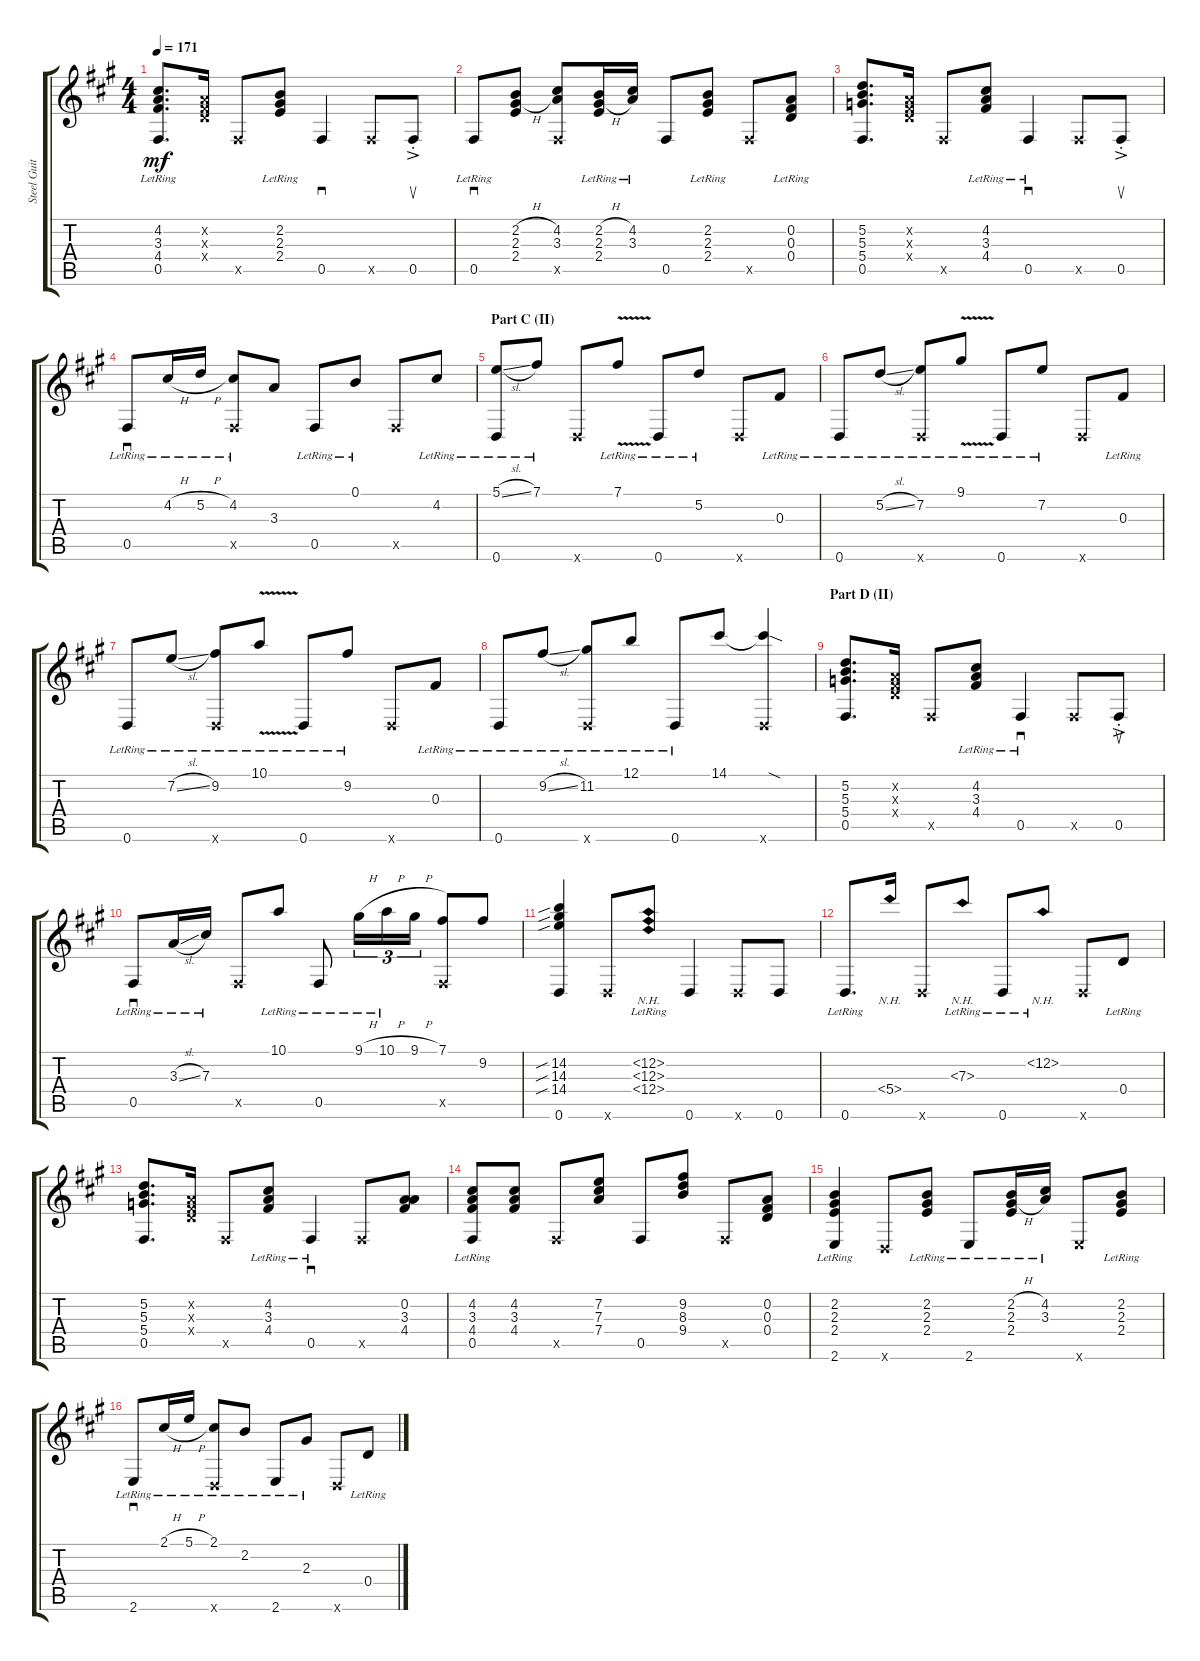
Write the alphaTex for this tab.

\track ("Steel Guitar" "Steel Guit") {instrument acousticguitarsteel}
\staff {score tabs}
\tuning (B3 A3 Gb3 D3 Gb2 D2) {hide}
\ts (4 4)
\tempo 171
\clef g2
\ks f#minor
(4.2 3.3 4.4 0.5{lr}).8{d dy mf} (0.2{x} 0.3{x} 0.4{x}).16 0.5{x}.8 (2.2{lr} 2.3{lr} 2.4{lr}).8 0.5.4{sd} 0.5{x}.8 0.5{ac st}.8{su} |
0.5{lr}.8{sd} (2.2{h} 2.3{h} 2.4).8 (4.2 3.3 0.5{x}).8 (2.2{h lr} 2.3{h lr} 2.4{lr}).16 (4.2{lr} 3.3{lr}).16 0.5.8 (2.2 2.3{lr} 2.4).8 0.5{x}.8 (0.2{lr} 0.3{lr} 0.4).8 |
(5.2 5.3 5.4 0.5).8{d} (0.2{x} 0.3{x} 0.4{x}).16 0.5{x}.8 (4.2{lr} 3.3{lr} 4.4{lr}).8 0.5{lr}.4{sd} 0.5{x}.8 0.5{ac st}.8{su} |
0.5{lr}.8{sd} 4.2{h lr}.16 5.2{h lr}.16 (4.2{lr} 0.5{x}).8 3.3.8 0.5{lr}.8 0.1{lr}.8 0.5{x}.8 4.2{lr}.8 |
\section ("" "Part C (II)")
(5.1{sl} 0.6{lr}).8 7.1{lr}.8 0.6{x}.8 7.1{v lr}.8 0.6{lr}.8 5.2{lr}.8 0.6{x}.8 0.3{lr}.8 |
0.6{lr}.8 5.2{sl lr}.8 (7.2{lr} 0.6{x}).8 9.1{v lr}.8 0.6{lr}.8 7.2{lr}.8 0.6{x}.8 0.3{lr}.8 |
0.6{lr}.8 7.2{sl lr}.8 (9.2{lr} 0.6{x}).8 10.1{v lr}.8 0.6{lr}.8 9.2{lr}.8 0.6{x}.8 0.3{lr}.8 |
0.6{lr}.8 9.2{sl lr}.8 (11.2{lr} 0.6{x}).8 12.1{lr}.8 0.6{lr}.8 14.1.8 (14.1{sod t} 0.6{x}).4 |
\section ("" "Part D (II)")
(5.2 5.3 5.4 0.5).8{d} (0.2{x} 0.3{x} 0.4{x}).16 0.5{x}.8 (4.2{lr} 3.3{lr} 4.4{lr}).8 0.5{lr}.4{sd} 0.5{x}.8 0.5{ac st}.8{su} |
0.5{lr}.8{sd} 3.3{sl lr}.16 7.3{lr}.16 0.5{x}.8 10.1{lr}.8 0.5{lr}.8 9.1{h lr}.16{tu (3 2)} 10.1{h lr}.16{tu (3 2)} 9.1{h}.16{tu (3 2)} (7.1 0.5{x}).8 9.2.8 |
(14.2{sib} 14.3{sib} 14.4{sib} 0.6).4 0.6{x}.8 (12.2{nh lr} 12.3{nh lr} 12.4{nh lr}).8 0.6.4 0.6{x}.8 0.6.8 |
0.6{lr}.8{d} 5.4{nh}.16 0.6{x}.8 7.3{nh lr}.8 0.6{lr}.8 12.2{nh lr}.8 0.6{x}.8 0.4{lr}.8 |
(5.2 5.3 5.4 0.5).8{d} (0.2{x} 0.3{x} 0.4{x}).16 0.5{x}.8 (4.2{lr} 3.3{lr} 4.4{lr}).8 0.5{lr}.4{sd} 0.5{x}.8 (0.2 3.3 4.4).8 |
(4.2 3.3 4.4 0.5{lr}).8 (4.2 3.3 4.4).8 0.5{x}.8 (7.2 7.3 7.4).8 0.5.8 (9.2 8.3 9.4).8 0.5{x}.8 (0.2 0.3 0.4).8 |
(2.2{lr} 2.3{lr} 2.4{lr} 2.6{lr}).4 0.6{x}.8 (2.2{lr} 2.3{lr} 2.4{lr}).8 2.6{lr}.8 (2.2{h lr} 2.3{h lr} 2.4{lr}).16 (4.2{lr} 3.3{lr}).16 2.6{x}.8 (2.2{lr} 2.3{lr} 2.4{lr}).8 |
2.6{lr}.8{sd} 2.1{h lr}.16 5.1{h lr}.16 (2.1{lr} 0.6{x}).8 2.2{lr}.8 2.6{lr}.8 2.3{lr}.8 0.6{x}.8 0.4{lr}.8
